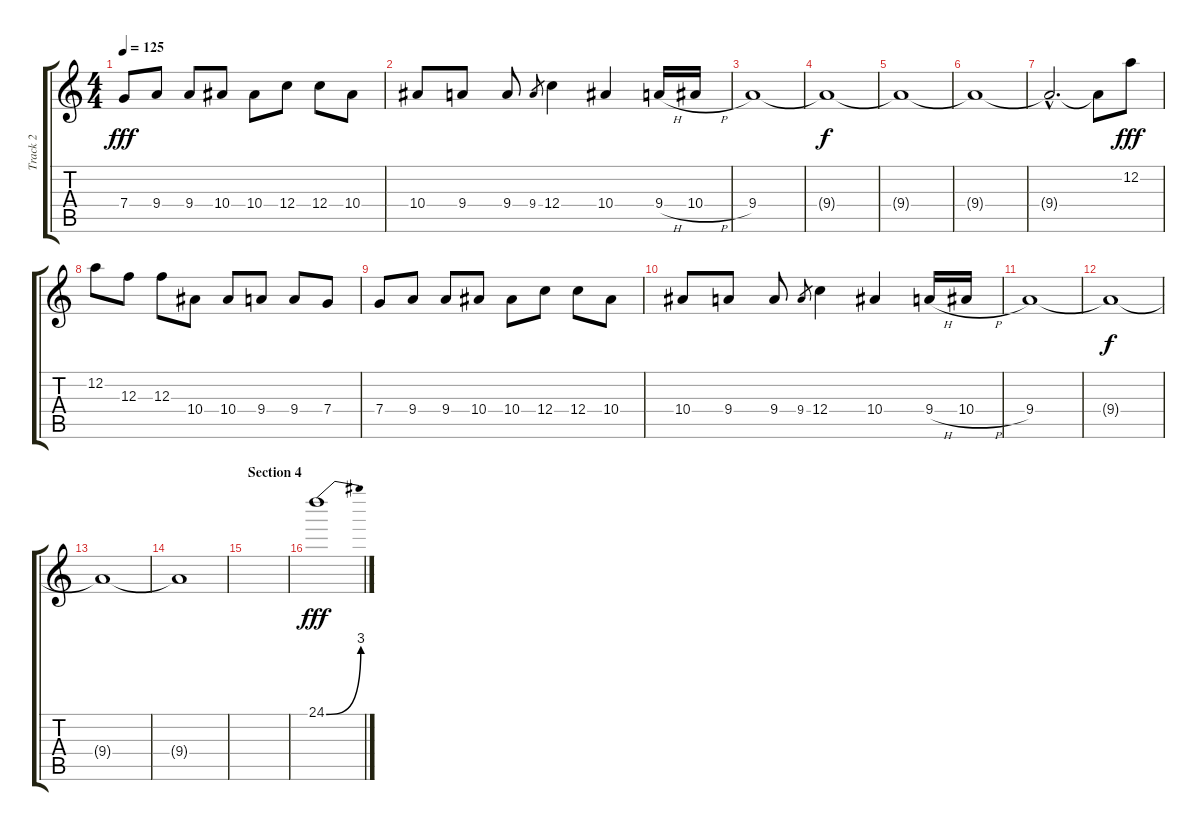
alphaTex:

\track ("Track 2" "Track 2") {instrument overdrivenguitar}
\staff {score tabs}
\tuning (D4 A3 F3 C3 G2 D2) {hide}
\ts (4 4)
\tempo 125
\clef g2
\ks c
7.4.8{dy fff} 9.4.8 9.4.8 10.4.8 10.4.8 12.4.8 12.4.8 10.4.8 |
10.4.8 9.4.8 9.4.8 9.4.8{gr} 12.4.4 10.4.4 9.4{h}.16 10.4{h}.16 |
9.4.1 |
9.4{t}.1{dy f} |
9.4{t}.1 |
9.4{t}.1 |
9.4{hac t}.2{d} 9.4{t}.8 12.2.8{dy fff} |
12.2.8 12.3.8 12.3.8 10.4.8 10.4.8 9.4.8 9.4.8 7.4.8 |
7.4.8 9.4.8 9.4.8 10.4.8 10.4.8 12.4.8 12.4.8 10.4.8 |
10.4.8 9.4.8 9.4.8 9.4.8{gr} 12.4.4 10.4.4 9.4{h}.16 10.4{h}.16 |
9.4.1 |
9.4{t}.1{dy f} |
9.4{t}.1 |
9.4{t}.1 |
\section ("" "Section 4")
|
24.1{be (bend 0 0 60 12)}.1{dy fff}
